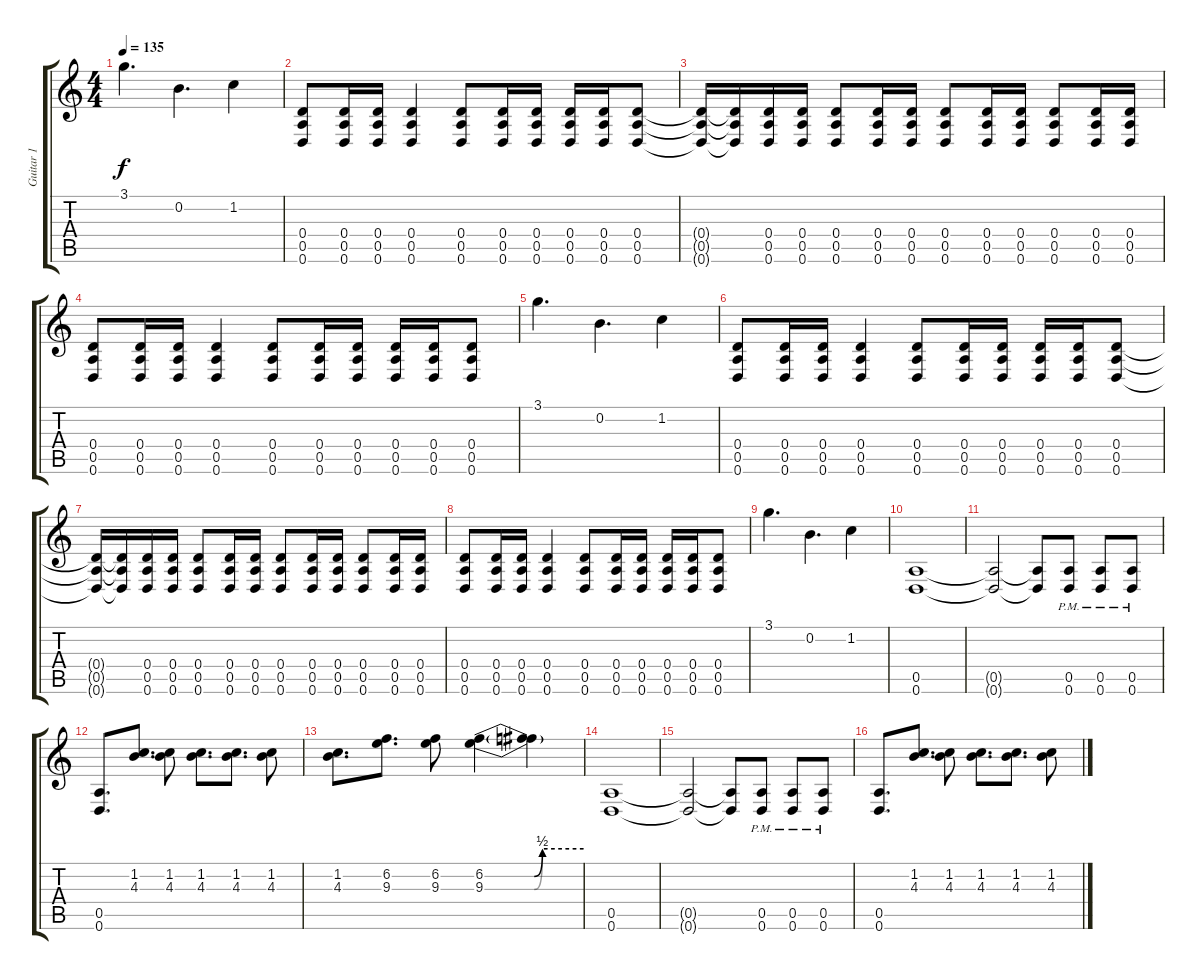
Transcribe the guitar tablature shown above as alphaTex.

\track ("Guitar 1" "Guitar 1") {instrument distortionguitar}
\staff {score tabs}
\tuning (E4 B3 G3 D3 A2 D2) {hide}
\ts (4 4)
\tempo 135
\clef g2
\ks c
3.1.4{d dy f} 0.2.4{d} 1.2.4 |
(0.4 0.5 0.6).8 (0.4 0.5 0.6).16 (0.4 0.5 0.6).16 (0.4 0.5 0.6).4 (0.4 0.5 0.6).8 (0.4 0.5 0.6).16 (0.4 0.5 0.6).16 (0.4 0.5 0.6).16 (0.4 0.5 0.6).16 (0.4 0.5 0.6).8 |
(0.4{t} 0.5{t} 0.6{t}).16 (0.4{t} 0.5{t} 0.6{t}).16 (0.4 0.5 0.6).16 (0.4 0.5 0.6).16 (0.4 0.5 0.6).8 (0.4 0.5 0.6).16 (0.4 0.5 0.6).16 (0.4 0.5 0.6).8 (0.4 0.5 0.6).16 (0.4 0.5 0.6).16 (0.4 0.5 0.6).8 (0.4 0.5 0.6).16 (0.4 0.5 0.6).16 |
(0.4 0.5 0.6).8 (0.4 0.5 0.6).16 (0.4 0.5 0.6).16 (0.4 0.5 0.6).4 (0.4 0.5 0.6).8 (0.4 0.5 0.6).16 (0.4 0.5 0.6).16 (0.4 0.5 0.6).16 (0.4 0.5 0.6).16 (0.4 0.5 0.6).8 |
3.1.4{d} 0.2.4{d} 1.2.4 |
(0.4 0.5 0.6).8 (0.4 0.5 0.6).16 (0.4 0.5 0.6).16 (0.4 0.5 0.6).4 (0.4 0.5 0.6).8 (0.4 0.5 0.6).16 (0.4 0.5 0.6).16 (0.4 0.5 0.6).16 (0.4 0.5 0.6).16 (0.4 0.5 0.6).8 |
(0.4{t} 0.5{t} 0.6{t}).16 (0.4{t} 0.5{t} 0.6{t}).16 (0.4 0.5 0.6).16 (0.4 0.5 0.6).16 (0.4 0.5 0.6).8 (0.4 0.5 0.6).16 (0.4 0.5 0.6).16 (0.4 0.5 0.6).8 (0.4 0.5 0.6).16 (0.4 0.5 0.6).16 (0.4 0.5 0.6).8 (0.4 0.5 0.6).16 (0.4 0.5 0.6).16 |
(0.4 0.5 0.6).8 (0.4 0.5 0.6).16 (0.4 0.5 0.6).16 (0.4 0.5 0.6).4 (0.4 0.5 0.6).8 (0.4 0.5 0.6).16 (0.4 0.5 0.6).16 (0.4 0.5 0.6).16 (0.4 0.5 0.6).16 (0.4 0.5 0.6).8 |
3.1.4{d} 0.2.4{d} 1.2.4 |
(0.5 0.6).1 |
(0.5{t} 0.6{t}).2 (0.5{t} 0.6{t}).8 (0.5{pm} 0.6{pm}).8 (0.5{pm} 0.6{pm}).8 (0.5{pm} 0.6{pm}).8 |
(0.5 0.6).8{d} (1.2 4.3).8{d} (1.2 4.3).8 (1.2 4.3).8{d} (1.2 4.3).8{d} (1.2 4.3).8 |
(1.2 4.3).8{d} (6.2 9.3).8{d} (6.2 9.3).8 (6.2{be (custom 0 0 30 0 35 2 60 2)} 9.3{be (custom 0 0 30 0 35 2 60 2)}).4 (6.2{t} 9.3{t}).4 |
(0.5 0.6).1 |
(0.5{t} 0.6{t}).2 (0.5{t} 0.6{t}).8 (0.5{pm} 0.6{pm}).8 (0.5{pm} 0.6{pm}).8 (0.5{pm} 0.6{pm}).8 |
(0.5 0.6).8{d} (1.2 4.3).8{d} (1.2 4.3).8 (1.2 4.3).8{d} (1.2 4.3).8{d} (1.2 4.3).8
